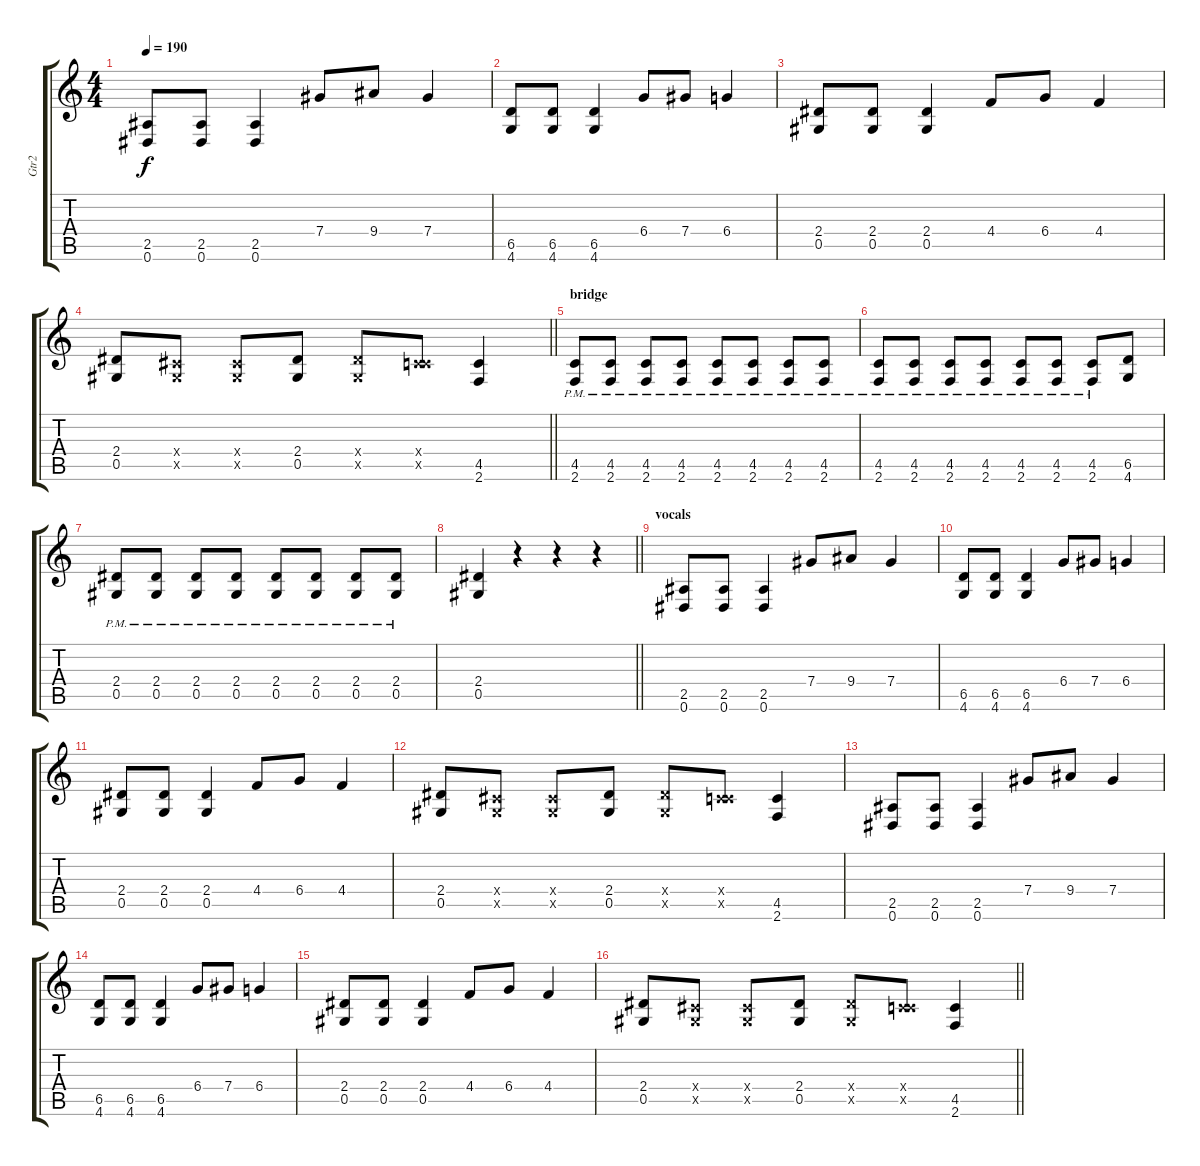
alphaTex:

\track ("Gtr2" "Gtr2") {instrument distortionguitar}
\staff {score tabs}
\tuning (Eb4 Bb3 Gb3 Db3 Ab2 Eb2) {hide}
\ts (4 4)
\tempo 190
\clef g2
\ks c
(2.5 0.6).8{dy f} (2.5 0.6).8 (2.5 0.6).4 7.4.8 9.4.8 7.4.4 |
(6.5 4.6).8 (6.5 4.6).8 (6.5 4.6).4 6.4.8 7.4.8 6.4.4 |
(2.4 0.5).8 (2.4 0.5).8 (2.4 0.5).4 4.4.8 6.4.8 4.4.4 |
\barLineRight lightlight
(2.4 0.5).8 (0.4{x} 0.5{x}).8 (0.4{x} 0.5{x}).8 (2.4 0.5).8 (2.4{x} 0.5{x}).8 (0.4{x} 4.5{x}).8 (4.5 2.6).4 |
\section ("" "bridge")
(4.5{pm} 2.6{pm}).8 (4.5{pm} 2.6{pm}).8 (4.5{pm} 2.6{pm}).8 (4.5{pm} 2.6{pm}).8 (4.5{pm} 2.6{pm}).8 (4.5{pm} 2.6{pm}).8 (4.5{pm} 2.6{pm}).8 (4.5{pm} 2.6{pm}).8 |
(4.5{pm} 2.6{pm}).8 (4.5{pm} 2.6{pm}).8 (4.5{pm} 2.6{pm}).8 (4.5{pm} 2.6{pm}).8 (4.5{pm} 2.6{pm}).8 (4.5{pm} 2.6{pm}).8 (4.5{pm} 2.6{pm}).8 (6.5 4.6).8 |
(2.4{pm} 0.5{pm}).8 (2.4{pm} 0.5{pm}).8 (2.4{pm} 0.5{pm}).8 (2.4{pm} 0.5{pm}).8 (2.4{pm} 0.5{pm}).8 (2.4{pm} 0.5{pm}).8 (2.4{pm} 0.5{pm}).8 (2.4{pm} 0.5{pm}).8 |
\barLineRight lightlight
(2.4 0.5).4 r.4 r.4 r.4 |
\section ("" "vocals")
(2.5 0.6).8 (2.5 0.6).8 (2.5 0.6).4 7.4.8 9.4.8 7.4.4 |
(6.5 4.6).8 (6.5 4.6).8 (6.5 4.6).4 6.4.8 7.4.8 6.4.4 |
(2.4 0.5).8 (2.4 0.5).8 (2.4 0.5).4 4.4.8 6.4.8 4.4.4 |
(2.4 0.5).8 (0.4{x} 0.5{x}).8 (0.4{x} 0.5{x}).8 (2.4 0.5).8 (2.4{x} 0.5{x}).8 (0.4{x} 4.5{x}).8 (4.5 2.6).4 |
(2.5 0.6).8 (2.5 0.6).8 (2.5 0.6).4 7.4.8 9.4.8 7.4.4 |
(6.5 4.6).8 (6.5 4.6).8 (6.5 4.6).4 6.4.8 7.4.8 6.4.4 |
(2.4 0.5).8 (2.4 0.5).8 (2.4 0.5).4 4.4.8 6.4.8 4.4.4 |
\barLineRight lightlight
(2.4 0.5).8 (0.4{x} 0.5{x}).8 (0.4{x} 0.5{x}).8 (2.4 0.5).8 (2.4{x} 0.5{x}).8 (0.4{x} 4.5{x}).8 (4.5 2.6).4
